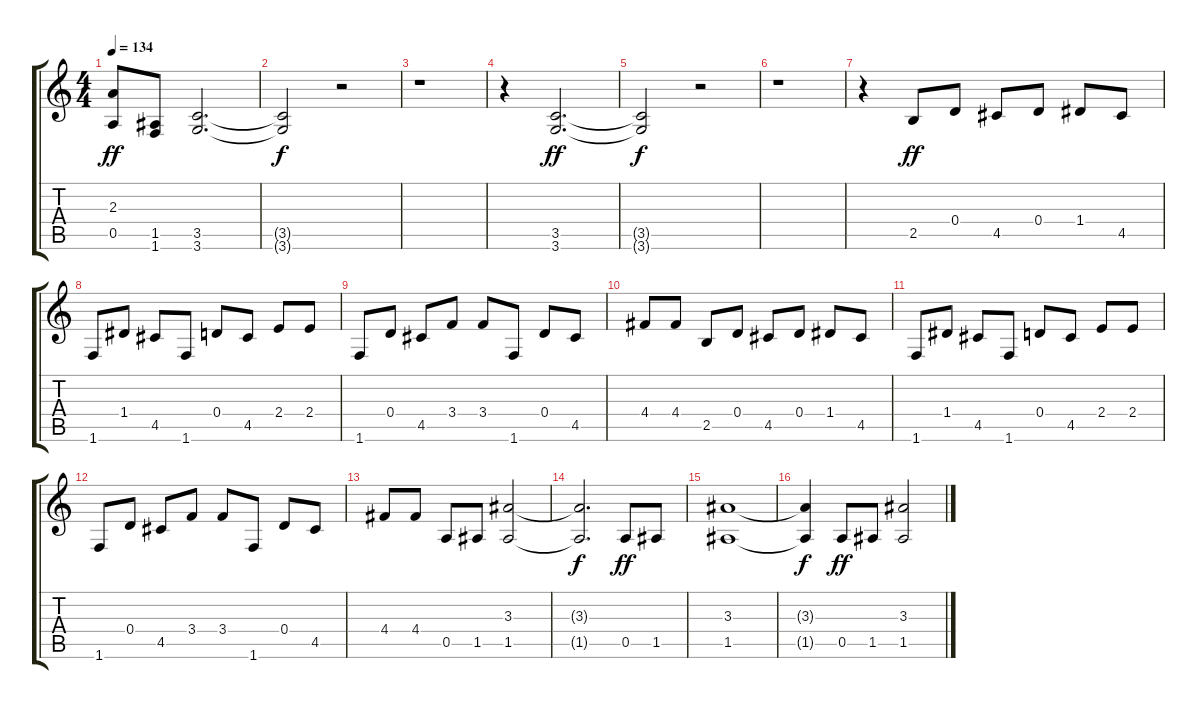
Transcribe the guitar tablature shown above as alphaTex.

\track "" {instrument distortionguitar}
\staff {score tabs}
\tuning (E4 B3 G3 D3 A2 E2) {hide}
\ts (4 4)
\tempo 134
\clef g2
\ks c
(2.3 0.5).8{dy ff} (1.5 1.6).8 (3.5 3.6).2{d} |
(3.5{t} 3.6{t}).2{dy f} r.2 |
r.1 |
r.4 (3.5 3.6).2{d dy ff} |
(3.5{t} 3.6{t}).2{dy f} r.2 |
r.1 |
r.4 2.5.8{dy ff} 0.4.8 4.5.8 0.4.8 1.4.8 4.5.8 |
1.6.8 1.4.8 4.5.8 1.6.8 0.4.8 4.5.8 2.4.8 2.4.8 |
1.6.8 0.4.8 4.5.8 3.4.8 3.4.8 1.6.8 0.4.8 4.5.8 |
4.4.8 4.4.8 2.5.8 0.4.8 4.5.8 0.4.8 1.4.8 4.5.8 |
1.6.8 1.4.8 4.5.8 1.6.8 0.4.8 4.5.8 2.4.8 2.4.8 |
1.6.8 0.4.8 4.5.8 3.4.8 3.4.8 1.6.8 0.4.8 4.5.8 |
4.4.8 4.4.8 0.5.8 1.5.8 (3.3 1.5).2 |
(3.3{t} 1.5{t}).2{d dy f} 0.5.8{dy ff} 1.5.8 |
(3.3 1.5).1 |
(3.3{t} 1.5{t}).4{dy f} 0.5.8{dy ff} 1.5.8 (3.3 1.5).2
